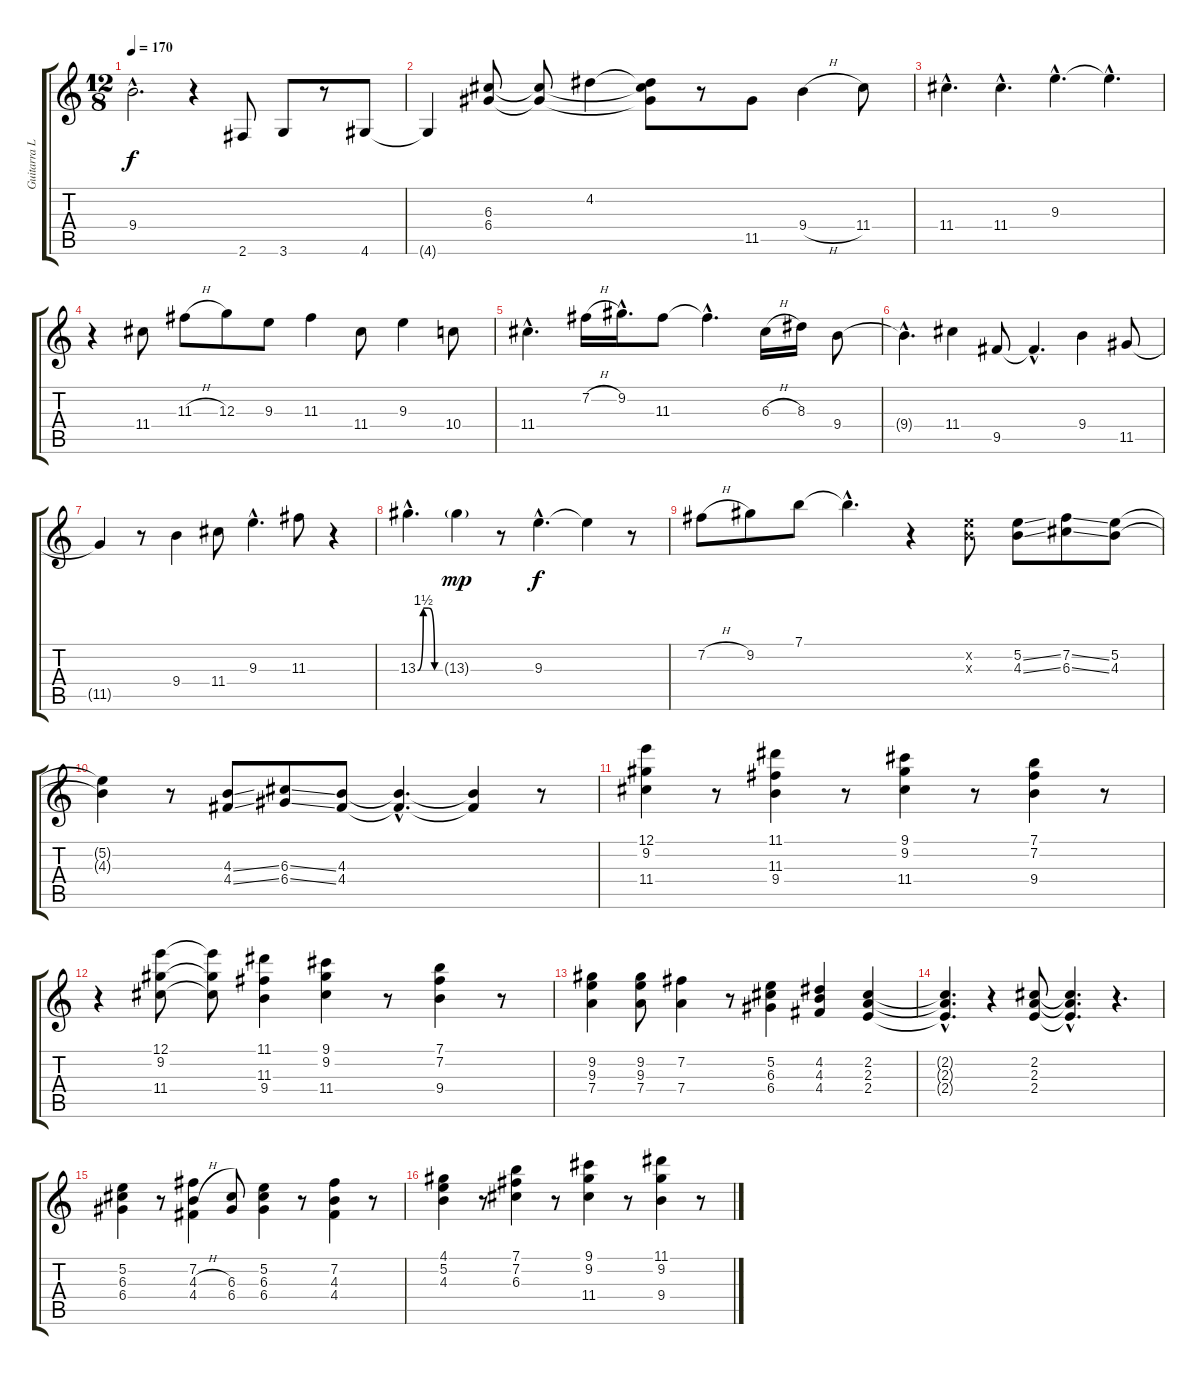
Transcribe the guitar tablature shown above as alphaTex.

\track ("Guitarra Limpa" "Guitarra L") {instrument electricguitarjazz}
\staff {score tabs}
\tuning (E4 B3 G3 D3 A2 E2) {hide}
\ts (12 8)
\tempo 170
\clef g2
\ks c
9.4{hac t}.2{d dy f} r.4 2.6.8 3.6.8 r.8 4.6.8 |
4.6{t}.4 (6.3 6.4).8 (6.3{t} 6.4{t}).8 4.2.4 (4.2{t} 6.3{t} 6.4{t}).8 r.8 11.5.8{instrument electricguitarclean} 9.4{h}.4 11.4.8 |
11.4{hac}.4{d} 11.4{hac}.4{d} 9.3{hac}.4{d} 9.3{hac t}.4{d} |
r.4 11.4.8 11.3{h}.8 12.3.8 9.3.8 11.3.4 11.4.8 9.3.4 10.4.8 |
11.4{hac}.4{d} 7.2{h}.16 9.2{hac}.16{d} 11.3.8 11.3{hac t}.4{d} 6.3{h}.16 8.3.16 9.4.8 |
9.4{hac t}.4{d} 11.4.4 9.5.8 9.5{hac t}.4{d} 9.4.4 11.5.8 |
11.5{t}.4 r.8 9.4.4 11.4.8 9.3{hac}.4{d} 11.3.8 r.4 |
13.3{be (custom 0 0 15 6 30 6 45 0 60 0) hac}.4{d} 13.3{g}.4{dy mp} r.8 9.3{hac}.4{d dy f} 9.3{t}.4 r.8 |
7.2{h}.8 9.2.8 7.1.8 7.1{hac t}.4{d} r.4 (5.2{x} 4.3{x}).8 (5.2{ss} 4.3{ss}).8 (7.2{ss} 6.3{ss}).8 (5.2 4.3).8 |
(5.2{t} 4.3{t}).4 r.8 (4.3{ss} 4.4{ss}).8 (6.3{ss} 6.4{ss}).8 (4.3 4.4).8 (4.3{hac t} 4.4{hac t}).4{d} (4.3{t} 4.4{t}).4 r.8 |
(12.1 9.2 11.4).4{instrument electricguitarjazz} r.8 (11.1 11.3 9.4).4 r.8 (9.1 9.2 11.4).4 r.8 (7.1 7.2 9.4).4 r.8 |
r.4 (12.1 9.2 11.4).8 (12.1{t} 9.2{t} 11.4{t}).8 (11.1 11.3 9.4).4 (9.1 9.2 11.4).4 r.8 (7.1 7.2 9.4).4 r.8 |
(9.2 9.3 7.4).4 (9.2 9.3 7.4).8 (7.2 7.4).4 r.8 (5.2 6.3 6.4).4 (4.2 4.3 4.4).4 (2.2 2.3 2.4).4 |
(2.2{hac t} 2.3{hac t} 2.4{hac t}).4{d} r.4 (2.2 2.3 2.4).8 (2.2{hac t} 2.3{hac t} 2.4{hac t}).4{d} r.4{d} |
(5.2 6.3 6.4).4 r.8 (7.2 4.3{h} 4.4).4 (6.3 6.4).8 (5.2 6.3 6.4).4 r.8 (7.2 4.3 4.4).4 r.8 |
(4.1 5.2 4.3).4 r.8 (7.1 7.2 6.3).4 r.8 (9.1 9.2 11.4).4 r.8 (11.1 9.2 9.4).4 r.8
